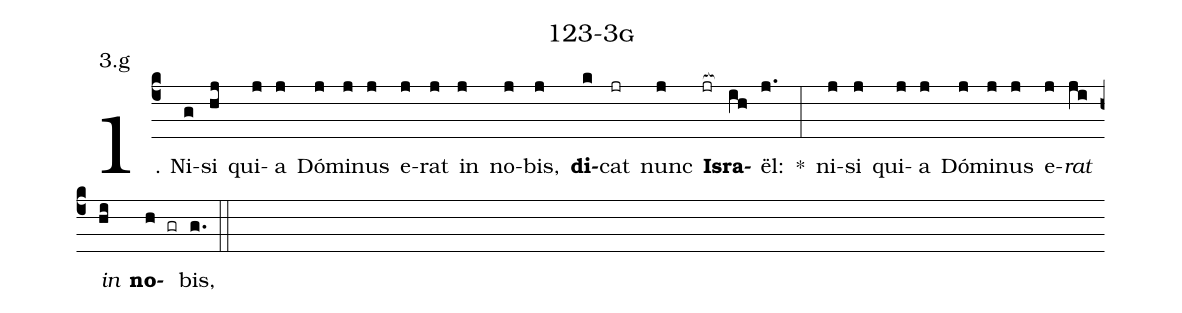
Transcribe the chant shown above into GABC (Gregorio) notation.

name: 123-3g;
annotation: 3.g;
%%
(c4)1. Ni(g)si(hj) qui(j)a(j) Dó(j)mi(j)nus(j) e(j)rat(j) in(j) no(j)bis,(j) <b>di</b>(k)cat(jr) nunc(j) <b>Is</b>(jr[ocb:1{])<b>ra</b>(ih[ocb:0}])ël:(j.) *(:) ni(j)si(j) qui(j)a(j) Dó(j)mi(j)nus(j) e(j)<i>rat</i>(ji) <i>in</i>(hi) <b>no</b>(h gr)bis,(g.) (::)
